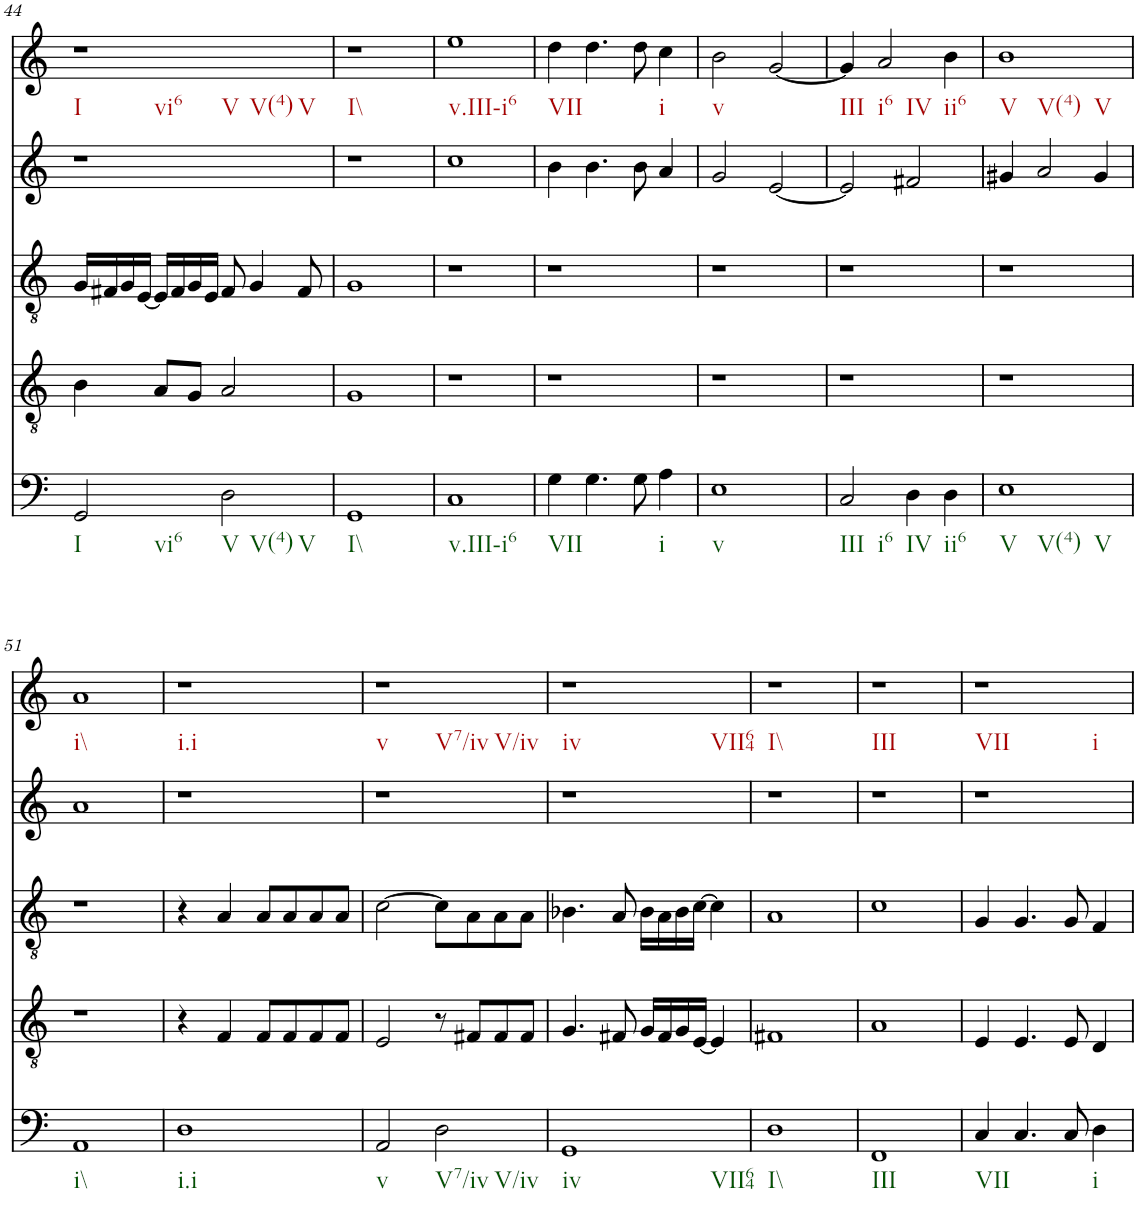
**kern	**kern	**kern	**kern	**kern
*part5	*part4	*part3	*part2	*part1
*staff5	*staff4	*staff3	*staff2	*staff1
*I"vox	*I"vox	*I"vox	*I"vox	*I"vox
!!LO:PB:g=z
*clefF4	*clefGv2	*clefGv2	*clefG2	*clefG2
*k[]	*k[]	*k[]	*k[]	*k[]
*M4/4	*M4/4	*M4/4	*M4/4	*M4/4
=44	=44	=44	=44	=44
2GG/	4B\	16G/LL	1r	1r
.	.	16F#X/	.	.
.	.	16G/	.	.
.	.	[16E/JJ	.	.
.	8A/L	16E/LL]	.	.
.	.	16F#/	.	.
.	8G/J	16G/	.	.
.	.	16E/JJ	.	.
2D\	2A/	8F#/	.	.
.	.	4G/	.	.
.	.	8F#/	.	.
=45	=45	=45	=45	=45
1GG	1G	1G	1r	1r
=46	=46	=46	=46	=46
1C	1r	1r	1cc	1ee
=47	=47	=47	=47	=47
4G\	1r	1r	4b\	4dd\
4.G\	.	.	4.b\	4.dd\
8G\	.	.	8b\	8dd\
4A\	.	.	4a/	4cc\
=48	=48	=48	=48	=48
1E	1r	1r	2g/	2b\
.	.	.	[2e/	[2g/
=49	=49	=49	=49	=49
2C/	1r	1r	2e/]	4g/]
.	.	.	.	2a/
4D\	.	.	2f#X/	.
4D\	.	.	.	4b\
=50	=50	=50	=50	=50
1E	1r	1r	4g#X/	1b
.	.	.	2a/	.
.	.	.	4g#/	.
!!LO:LB:g=z
=51	=51	=51	=51	=51
1AA	1r	1r	1a	1a
=52	=52	=52	=52	=52
1D	4r	4r	1r	1r
.	4F/	4A/	.	.
.	8F/L	8A/L	.	.
.	8F/	8A/	.	.
.	8F/	8A/	.	.
.	8F/J	8A/J	.	.
=53	=53	=53	=53	=53
2AA/	2E/	[2c\	1r	1r
2D\	8r	8c\L]	.	.
.	8F#X/L	8A\	.	.
.	8F#/	8A\	.	.
.	8F#/J	8A\J	.	.
=54	=54	=54	=54	=54
1GG	4.G/	4.B-X\	1r	1r
.	8F#X/	8A/	.	.
.	16G/LL	16B-\LL	.	.
.	16F#/	16A\	.	.
.	16G/	16B-\	.	.
.	[16E/JJ	[16c\JJ	.	.
.	4E/]	4c\]	.	.
=55	=55	=55	=55	=55
1D	1F#X	1A	1r	1r
=56	=56	=56	=56	=56
1FF	1A	1c	1r	1r
=57	=57	=57	=57	=57
4C/	4E/	4G/	1r	1r
4.C/	4.E/	4.G/	.	.
8C/	8E/	8G/	.	.
4D\	4D/	4F/	.	.
=	=	=	=	=
*-	*-	*-	*-	*-
